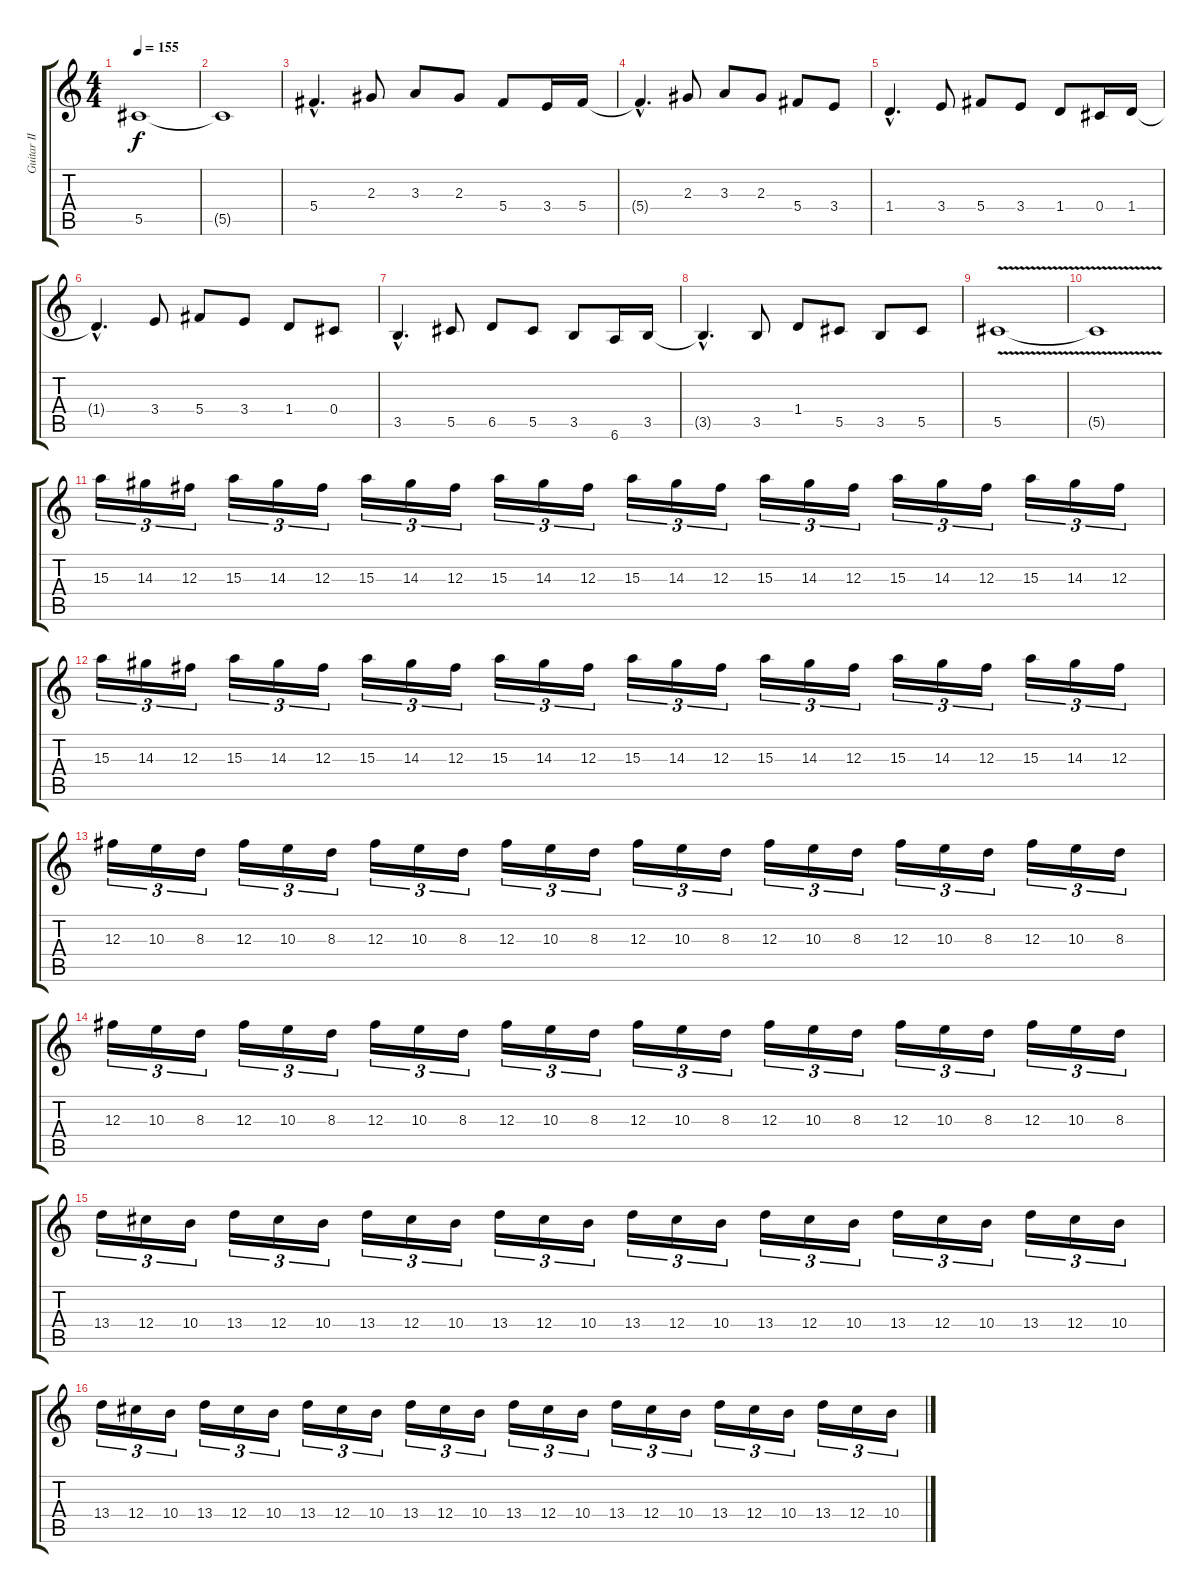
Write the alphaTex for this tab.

\track ("Guitar II" "Guitar II") {instrument distortionguitar}
\staff {score tabs}
\tuning (Eb4 Bb3 Gb3 Db3 Ab2 Eb2) {hide}
\ts (4 4)
\tempo 155
\clef g2
\ks c
5.5.1{dy f} |
5.5{t}.1 |
5.4{hac}.4{d} 2.3.8 3.3.8 2.3.8 5.4.8 3.4.16 5.4.16 |
5.4{hac t}.4{d} 2.3.8 3.3.8 2.3.8 5.4.8 3.4.8 |
1.4{hac}.4{d} 3.4.8 5.4.8 3.4.8 1.4.8 0.4.16 1.4.16 |
1.4{hac t}.4{d} 3.4.8 5.4.8 3.4.8 1.4.8 0.4.8 |
3.5{hac}.4{d} 5.5.8 6.5.8 5.5.8 3.5.8 6.6.16 3.5.16 |
3.5{hac t}.4{d} 3.5.8 1.4.8 5.5.8 3.5.8 5.5.8 |
5.5{v}.1 |
5.5{t}.1 |
\section ("" "")
15.3.16{tu (3 2)} 14.3.16{tu (3 2)} 12.3.16{tu (3 2)} 15.3.16{tu (3 2)} 14.3.16{tu (3 2)} 12.3.16{tu (3 2)} 15.3.16{tu (3 2)} 14.3.16{tu (3 2)} 12.3.16{tu (3 2)} 15.3.16{tu (3 2)} 14.3.16{tu (3 2)} 12.3.16{tu (3 2)} 15.3.16{tu (3 2)} 14.3.16{tu (3 2)} 12.3.16{tu (3 2)} 15.3.16{tu (3 2)} 14.3.16{tu (3 2)} 12.3.16{tu (3 2)} 15.3.16{tu (3 2)} 14.3.16{tu (3 2)} 12.3.16{tu (3 2)} 15.3.16{tu (3 2)} 14.3.16{tu (3 2)} 12.3.16{tu (3 2)} |
15.3.16{tu (3 2)} 14.3.16{tu (3 2)} 12.3.16{tu (3 2)} 15.3.16{tu (3 2)} 14.3.16{tu (3 2)} 12.3.16{tu (3 2)} 15.3.16{tu (3 2)} 14.3.16{tu (3 2)} 12.3.16{tu (3 2)} 15.3.16{tu (3 2)} 14.3.16{tu (3 2)} 12.3.16{tu (3 2)} 15.3.16{tu (3 2)} 14.3.16{tu (3 2)} 12.3.16{tu (3 2)} 15.3.16{tu (3 2)} 14.3.16{tu (3 2)} 12.3.16{tu (3 2)} 15.3.16{tu (3 2)} 14.3.16{tu (3 2)} 12.3.16{tu (3 2)} 15.3.16{tu (3 2)} 14.3.16{tu (3 2)} 12.3.16{tu (3 2)} |
12.3.16{tu (3 2)} 10.3.16{tu (3 2)} 8.3.16{tu (3 2)} 12.3.16{tu (3 2)} 10.3.16{tu (3 2)} 8.3.16{tu (3 2)} 12.3.16{tu (3 2)} 10.3.16{tu (3 2)} 8.3.16{tu (3 2)} 12.3.16{tu (3 2)} 10.3.16{tu (3 2)} 8.3.16{tu (3 2)} 12.3.16{tu (3 2)} 10.3.16{tu (3 2)} 8.3.16{tu (3 2)} 12.3.16{tu (3 2)} 10.3.16{tu (3 2)} 8.3.16{tu (3 2)} 12.3.16{tu (3 2)} 10.3.16{tu (3 2)} 8.3.16{tu (3 2)} 12.3.16{tu (3 2)} 10.3.16{tu (3 2)} 8.3.16{tu (3 2)} |
12.3.16{tu (3 2)} 10.3.16{tu (3 2)} 8.3.16{tu (3 2)} 12.3.16{tu (3 2)} 10.3.16{tu (3 2)} 8.3.16{tu (3 2)} 12.3.16{tu (3 2)} 10.3.16{tu (3 2)} 8.3.16{tu (3 2)} 12.3.16{tu (3 2)} 10.3.16{tu (3 2)} 8.3.16{tu (3 2)} 12.3.16{tu (3 2)} 10.3.16{tu (3 2)} 8.3.16{tu (3 2)} 12.3.16{tu (3 2)} 10.3.16{tu (3 2)} 8.3.16{tu (3 2)} 12.3.16{tu (3 2)} 10.3.16{tu (3 2)} 8.3.16{tu (3 2)} 12.3.16{tu (3 2)} 10.3.16{tu (3 2)} 8.3.16{tu (3 2)} |
13.4.16{tu (3 2)} 12.4.16{tu (3 2)} 10.4.16{tu (3 2)} 13.4.16{tu (3 2)} 12.4.16{tu (3 2)} 10.4.16{tu (3 2)} 13.4.16{tu (3 2)} 12.4.16{tu (3 2)} 10.4.16{tu (3 2)} 13.4.16{tu (3 2)} 12.4.16{tu (3 2)} 10.4.16{tu (3 2)} 13.4.16{tu (3 2)} 12.4.16{tu (3 2)} 10.4.16{tu (3 2)} 13.4.16{tu (3 2)} 12.4.16{tu (3 2)} 10.4.16{tu (3 2)} 13.4.16{tu (3 2)} 12.4.16{tu (3 2)} 10.4.16{tu (3 2)} 13.4.16{tu (3 2)} 12.4.16{tu (3 2)} 10.4.16{tu (3 2)} |
13.4.16{tu (3 2)} 12.4.16{tu (3 2)} 10.4.16{tu (3 2)} 13.4.16{tu (3 2)} 12.4.16{tu (3 2)} 10.4.16{tu (3 2)} 13.4.16{tu (3 2)} 12.4.16{tu (3 2)} 10.4.16{tu (3 2)} 13.4.16{tu (3 2)} 12.4.16{tu (3 2)} 10.4.16{tu (3 2)} 13.4.16{tu (3 2)} 12.4.16{tu (3 2)} 10.4.16{tu (3 2)} 13.4.16{tu (3 2)} 12.4.16{tu (3 2)} 10.4.16{tu (3 2)} 13.4.16{tu (3 2)} 12.4.16{tu (3 2)} 10.4.16{tu (3 2)} 13.4.16{tu (3 2)} 12.4.16{tu (3 2)} 10.4.16{tu (3 2)}
